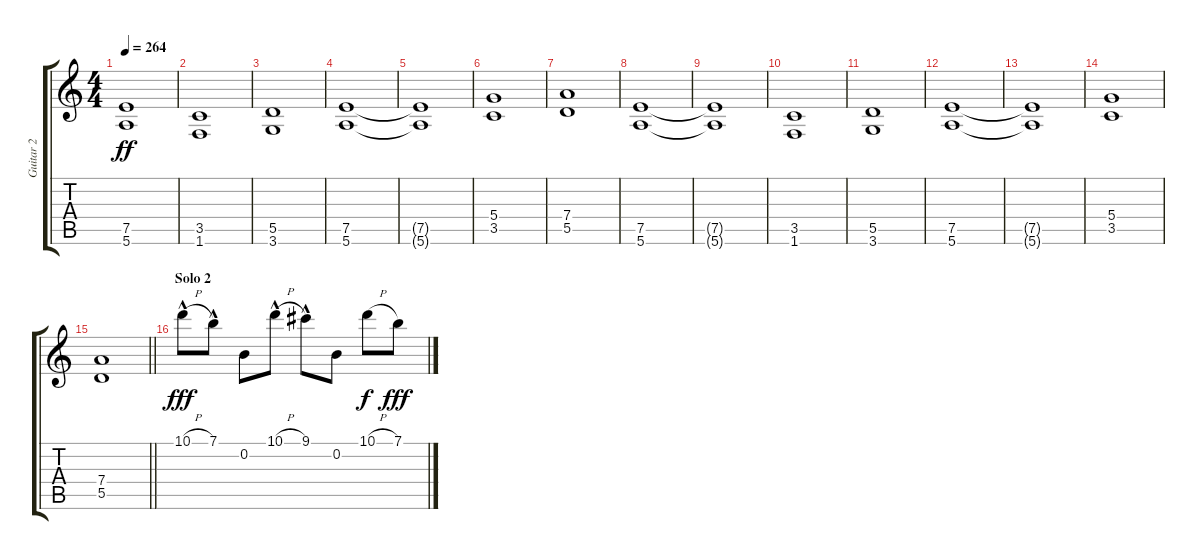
\track ("Guitar 2" "Guitar 2") {instrument distortionguitar}
\staff {score tabs}
\tuning (E4 B3 G3 D3 A2 E2) {hide}
\ts (4 4)
\tempo 264
\clef g2
\ks c
(7.5{t} 5.6{t}).1{dy ff} |
(3.5 1.6).1 |
(5.5 3.6).1 |
(7.5 5.6).1 |
(7.5{t} 5.6{t}).1 |
(5.4 3.5).1 |
(7.4 5.5).1 |
(7.5 5.6).1 |
(7.5{t} 5.6{t}).1 |
(3.5 1.6).1 |
(5.5 3.6).1 |
(7.5 5.6).1 |
(7.5{t} 5.6{t}).1 |
(5.4 3.5).1 |
\barLineRight lightlight
(7.4 5.5).1 |
\section ("" "Solo 2")
10.1{h hac}.8{dy fff} 7.1{hac}.8 0.2.8 10.1{h hac}.8 9.1{hac}.8 0.2.8 10.1{h}.8{dy f} 7.1.8{dy fff}
